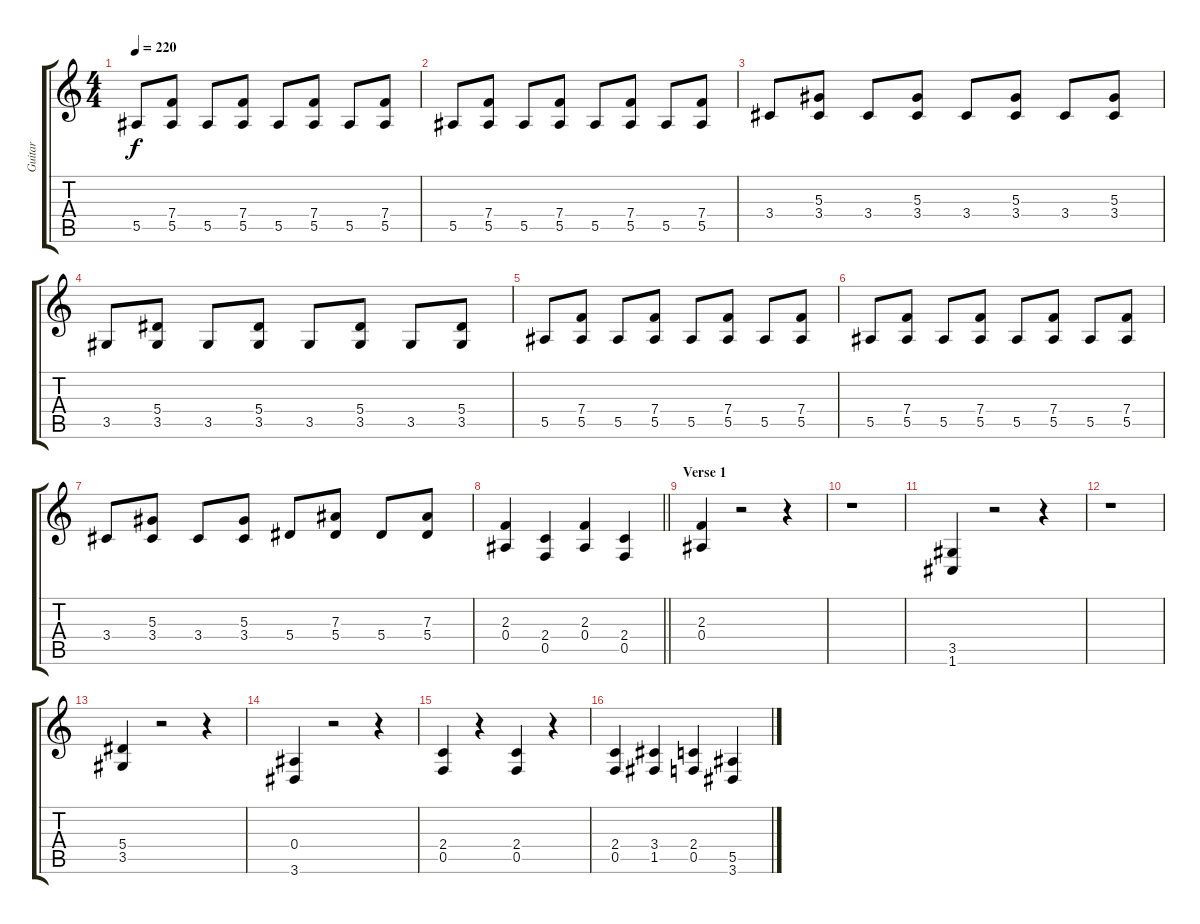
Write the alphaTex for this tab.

\track ("Guitar" "Guitar") {instrument distortionguitar}
\staff {score tabs}
\tuning (C4 G3 Eb3 Bb2 F2 C2) {hide}
\ts (4 4)
\tempo 220
\clef g2
\ks c
5.5.8{dy f} (7.4 5.5).8 5.5.8 (7.4 5.5).8 5.5.8 (7.4 5.5).8 5.5.8 (7.4 5.5).8 |
5.5.8 (7.4 5.5).8 5.5.8 (7.4 5.5).8 5.5.8 (7.4 5.5).8 5.5.8 (7.4 5.5).8 |
3.4.8 (5.3 3.4).8 3.4.8 (5.3 3.4).8 3.4.8 (5.3 3.4).8 3.4.8 (5.3 3.4).8 |
3.5.8 (5.4 3.5).8 3.5.8 (5.4 3.5).8 3.5.8 (5.4 3.5).8 3.5.8 (5.4 3.5).8 |
5.5.8 (7.4 5.5).8 5.5.8 (7.4 5.5).8 5.5.8 (7.4 5.5).8 5.5.8 (7.4 5.5).8 |
5.5.8 (7.4 5.5).8 5.5.8 (7.4 5.5).8 5.5.8 (7.4 5.5).8 5.5.8 (7.4 5.5).8 |
3.4.8 (5.3 3.4).8 3.4.8 (5.3 3.4).8 5.4.8 (7.3 5.4).8 5.4.8 (7.3 5.4).8 |
\barLineRight lightlight
(2.3 0.4).4 (2.4 0.5).4 (2.3 0.4).4 (2.4 0.5).4 |
\section ("" "Verse 1")
(2.3 0.4).4 r.2 r.4 |
r.1 |
(3.5 1.6).4 r.2 r.4 |
r.1 |
(5.4 3.5).4 r.2 r.4 |
(0.4 3.6).4 r.2 r.4 |
(2.4 0.5).4 r.4 (2.4 0.5).4 r.4 |
(2.4 0.5).4 (3.4 1.5).4 (2.4 0.5).4 (5.5 3.6).4
